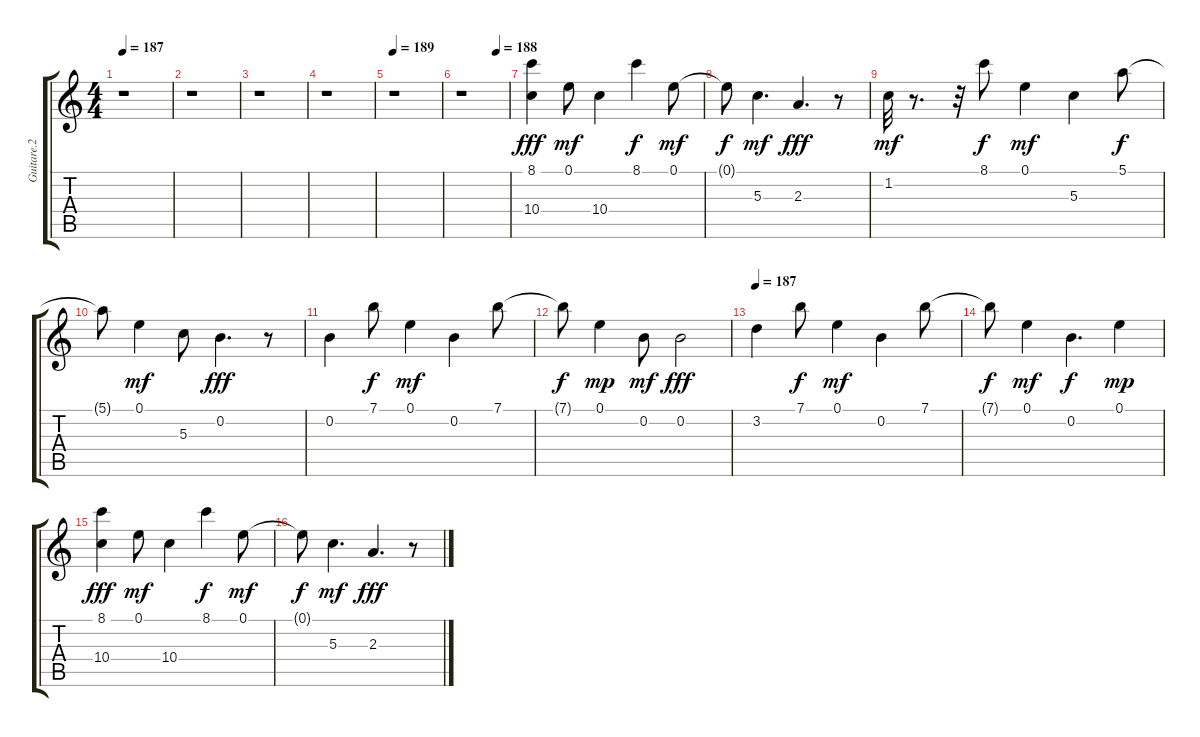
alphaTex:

\track ("Guitare.2           " "Guitare.2 ") {instrument acousticguitarnylon}
\staff {score tabs}
\tuning (E4 B3 G3 D3 A2 E2) {hide}
\ts (4 4)
\tempo 187
\clef g2
\ks c
r.1{dy f} |
r.1 |
r.1 |
r.1 |
\tempo 189
r.1 |
\tempo (188 0.75)
r.1 |
(8.1 10.4).4{dy fff} 0.1.8{dy mf} 10.4.4 8.1.4{dy f} 0.1.8{dy mf} |
0.1{t}.8{dy f} 5.3.4{d dy mf} 2.3.4{d dy fff} r.8 |
1.2.32{dy mf} r.8{d} r.32 8.1.8{dy f} 0.1.4{dy mf} 5.3.4 5.1.8{dy f} |
5.1{t}.8 0.1.4{dy mf} 5.3.8 0.2.4{d dy fff} r.8 |
0.2.4 7.1.8{dy f} 0.1.4{dy mf} 0.2.4 7.1.8 |
7.1{t}.8{dy f} 0.1.4{dy mp} 0.2.8{dy mf} 0.2.2{dy fff} |
\tempo 187
3.2.4 7.1.8{dy f} 0.1.4{dy mf} 0.2.4 7.1.8 |
7.1{t}.8{dy f} 0.1.4{dy mf} 0.2.4{d dy f} 0.1.4{dy mp} |
(8.1 10.4).4{dy fff} 0.1.8{dy mf} 10.4.4 8.1.4{dy f} 0.1.8{dy mf} |
0.1{t}.8{dy f} 5.3.4{d dy mf} 2.3.4{d dy fff} r.8
